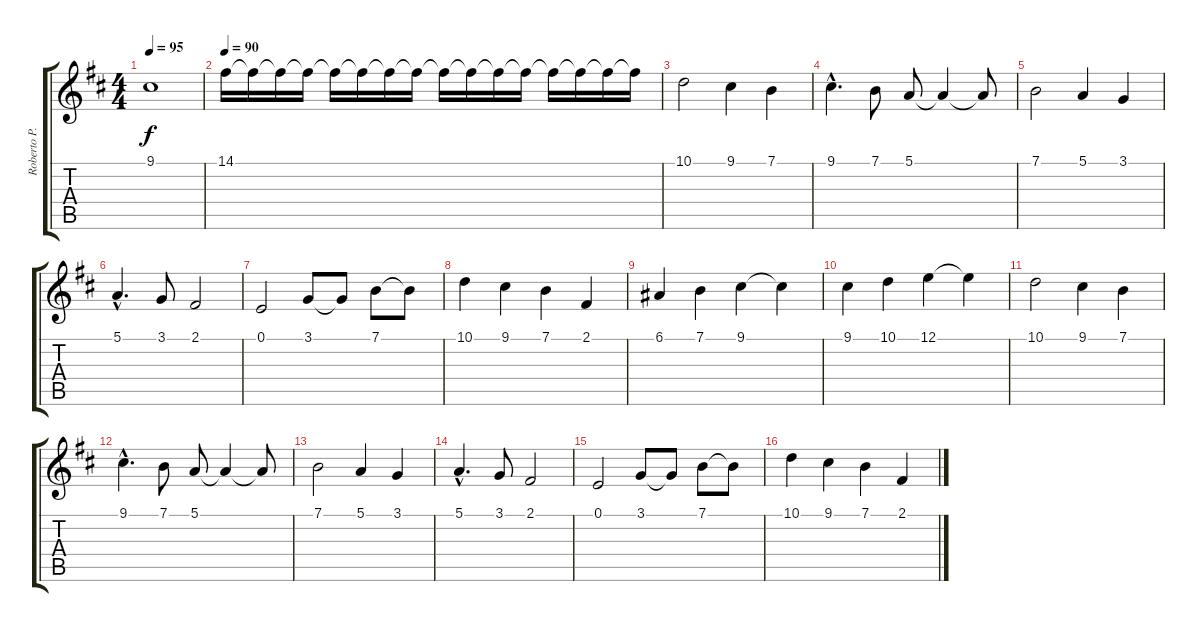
\track ("Roberto P.C. - Piano Theme" "Roberto P.") {instrument electricgrandpiano}
\staff {score tabs}
\tuning (E4 B3 G3 D3 A2 E2) {hide}
\ts (4 4)
\tempo 95
\clef g2
\ks bminor
9.1.1{dy f} |
\tempo 90
14.1.16 14.1{t}.16 14.1{t}.16 14.1{t}.16 14.1{t}.16 14.1{t}.16 14.1{t}.16 14.1{t}.16 14.1{t}.16 14.1{t}.16 14.1{t}.16 14.1{t}.16 14.1{t}.16 14.1{t}.16 14.1{t}.16 14.1{t}.16 |
10.1.2 9.1.4 7.1.4 |
9.1{hac}.4{d} 7.1.8 5.1.8 5.1{t}.4 5.1{t}.8 |
7.1.2 5.1.4 3.1.4 |
5.1{hac}.4{d} 3.1.8 2.1.2 |
0.1.2 3.1.8 3.1{t}.8 7.1.8 7.1{t}.8 |
10.1.4 9.1.4 7.1.4 2.1.4 |
6.1.4 7.1.4 9.1.4 9.1{t}.4 |
9.1.4 10.1.4 12.1.4 12.1{t}.4 |
10.1.2 9.1.4 7.1.4 |
9.1{hac}.4{d} 7.1.8 5.1.8 5.1{t}.4 5.1{t}.8 |
7.1.2 5.1.4 3.1.4 |
5.1{hac}.4{d} 3.1.8 2.1.2 |
0.1.2 3.1.8 3.1{t}.8 7.1.8 7.1{t}.8 |
10.1.4 9.1.4 7.1.4 2.1.4
